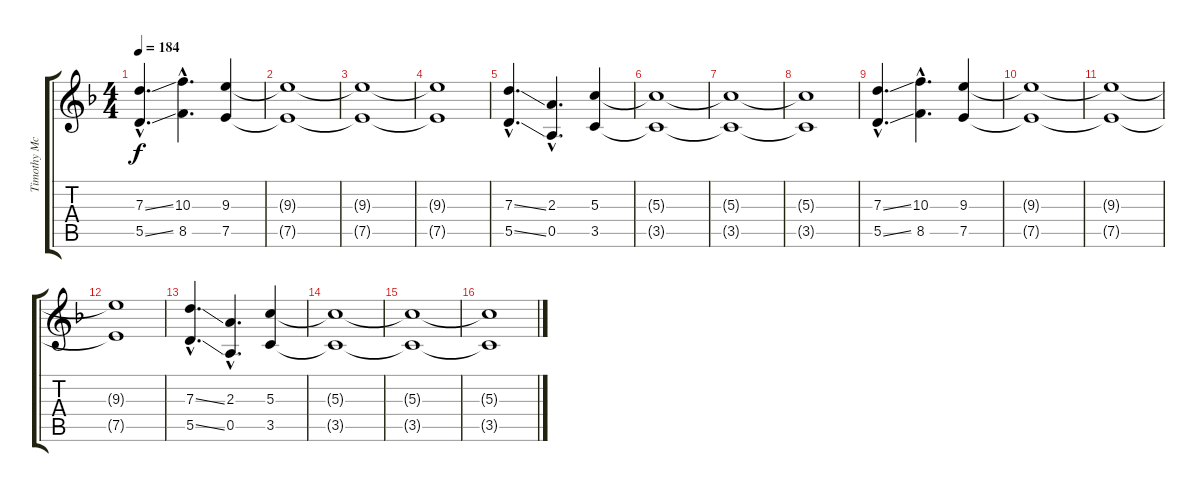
\track ("Timothy McTague" "Timothy Mc") {instrument distortionguitar}
\staff {score tabs}
\tuning (E4 B3 G3 D3 A2 D2) {hide}
\ts (4 4)
\tempo 184
\clef g2
\ks dminor
(7.3{ss hac} 5.5{ss hac}).4{d dy f} (10.3{hac} 8.5{hac}).4{d} (9.3 7.5).4 |
(9.3{t} 7.5{t}).1 |
(9.3{t} 7.5{t}).1 |
(9.3{t} 7.5{t}).1 |
(7.3{ss hac} 5.5{ss hac}).4{d} (2.3{hac} 0.5{hac}).4{d} (5.3 3.5).4 |
(5.3{t} 3.5{t}).1 |
(5.3{t} 3.5{t}).1 |
(5.3{t} 3.5{t}).1 |
(7.3{ss hac} 5.5{ss hac}).4{d} (10.3{hac} 8.5{hac}).4{d} (9.3 7.5).4 |
(9.3{t} 7.5{t}).1 |
(9.3{t} 7.5{t}).1 |
(9.3{t} 7.5{t}).1 |
(7.3{ss hac} 5.5{ss hac}).4{d} (2.3{hac} 0.5{hac}).4{d} (5.3 3.5).4 |
(5.3{t} 3.5{t}).1 |
(5.3{t} 3.5{t}).1 |
(5.3{t} 3.5{t}).1
